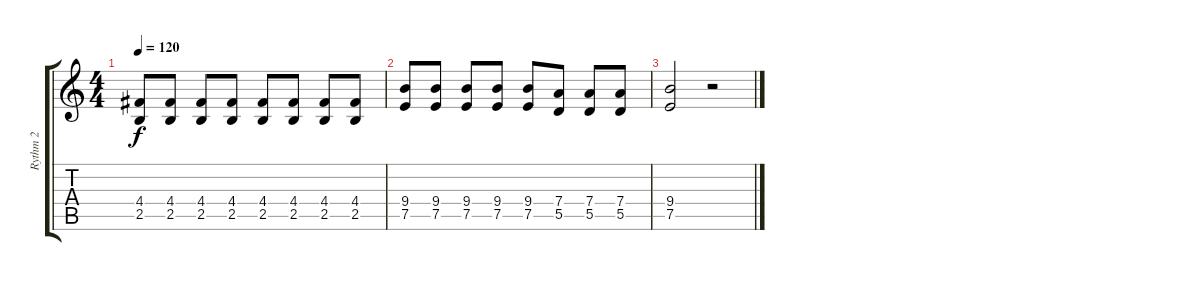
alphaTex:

\track ("Rythm 2" "Rythm 2") {instrument distortionguitar}
\staff {score tabs}
\tuning (E4 B3 G3 D3 A2 E2) {hide}
\ts (4 4)
\tempo 120
\clef g2
\ks c
(4.4 2.5).8{dy f} (4.4 2.5).8 (4.4 2.5).8 (4.4 2.5).8 (4.4 2.5).8 (4.4 2.5).8 (4.4 2.5).8 (4.4 2.5).8 |
(9.4 7.5).8 (9.4 7.5).8 (9.4 7.5).8 (9.4 7.5).8 (9.4 7.5).8 (7.4 5.5).8 (7.4 5.5).8 (7.4 5.5).8 |
(9.4 7.5).2 r.2
